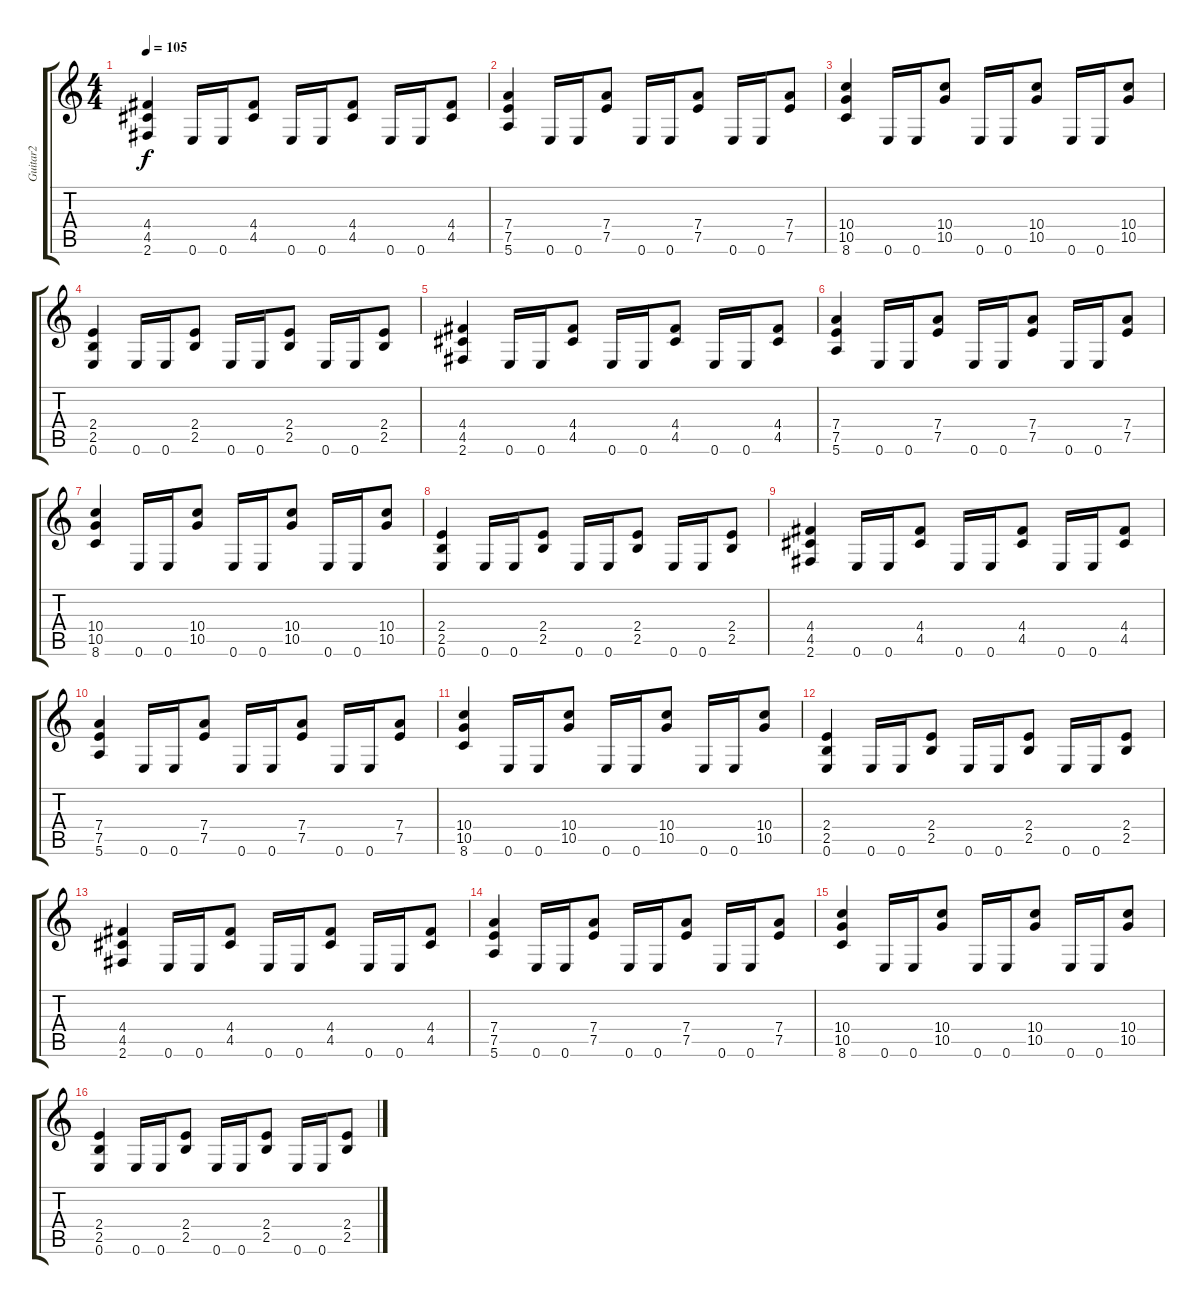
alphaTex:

\track ("Guitar2" "Guitar2") {instrument distortionguitar}
\staff {score tabs}
\tuning (E4 B3 G3 D3 A2 E2) {hide}
\ts (4 4)
\tempo 105
\clef g2
\ks c
(4.4 4.5 2.6).4{dy f} 0.6.16 0.6.16 (4.4 4.5).8 0.6.16 0.6.16 (4.4 4.5).8 0.6.16 0.6.16 (4.4 4.5).8 |
(7.4 7.5 5.6).4 0.6.16 0.6.16 (7.4 7.5).8 0.6.16 0.6.16 (7.4 7.5).8 0.6.16 0.6.16 (7.4 7.5).8 |
(10.4 10.5 8.6).4 0.6.16 0.6.16 (10.4 10.5).8 0.6.16 0.6.16 (10.4 10.5).8 0.6.16 0.6.16 (10.4 10.5).8 |
(2.4 2.5 0.6).4 0.6.16 0.6.16 (2.4 2.5).8 0.6.16 0.6.16 (2.4 2.5).8 0.6.16 0.6.16 (2.4 2.5).8 |
(4.4 4.5 2.6).4 0.6.16 0.6.16 (4.4 4.5).8 0.6.16 0.6.16 (4.4 4.5).8 0.6.16 0.6.16 (4.4 4.5).8 |
(7.4 7.5 5.6).4 0.6.16 0.6.16 (7.4 7.5).8 0.6.16 0.6.16 (7.4 7.5).8 0.6.16 0.6.16 (7.4 7.5).8 |
(10.4 10.5 8.6).4 0.6.16 0.6.16 (10.4 10.5).8 0.6.16 0.6.16 (10.4 10.5).8 0.6.16 0.6.16 (10.4 10.5).8 |
(2.4 2.5 0.6).4 0.6.16 0.6.16 (2.4 2.5).8 0.6.16 0.6.16 (2.4 2.5).8 0.6.16 0.6.16 (2.4 2.5).8 |
(4.4 4.5 2.6).4 0.6.16 0.6.16 (4.4 4.5).8 0.6.16 0.6.16 (4.4 4.5).8 0.6.16 0.6.16 (4.4 4.5).8 |
(7.4 7.5 5.6).4 0.6.16 0.6.16 (7.4 7.5).8 0.6.16 0.6.16 (7.4 7.5).8 0.6.16 0.6.16 (7.4 7.5).8 |
(10.4 10.5 8.6).4 0.6.16 0.6.16 (10.4 10.5).8 0.6.16 0.6.16 (10.4 10.5).8 0.6.16 0.6.16 (10.4 10.5).8 |
(2.4 2.5 0.6).4 0.6.16 0.6.16 (2.4 2.5).8 0.6.16 0.6.16 (2.4 2.5).8 0.6.16 0.6.16 (2.4 2.5).8 |
(4.4 4.5 2.6).4 0.6.16 0.6.16 (4.4 4.5).8 0.6.16 0.6.16 (4.4 4.5).8 0.6.16 0.6.16 (4.4 4.5).8 |
(7.4 7.5 5.6).4 0.6.16 0.6.16 (7.4 7.5).8 0.6.16 0.6.16 (7.4 7.5).8 0.6.16 0.6.16 (7.4 7.5).8 |
(10.4 10.5 8.6).4 0.6.16 0.6.16 (10.4 10.5).8 0.6.16 0.6.16 (10.4 10.5).8 0.6.16 0.6.16 (10.4 10.5).8 |
(2.4 2.5 0.6).4 0.6.16 0.6.16 (2.4 2.5).8 0.6.16 0.6.16 (2.4 2.5).8 0.6.16 0.6.16 (2.4 2.5).8
